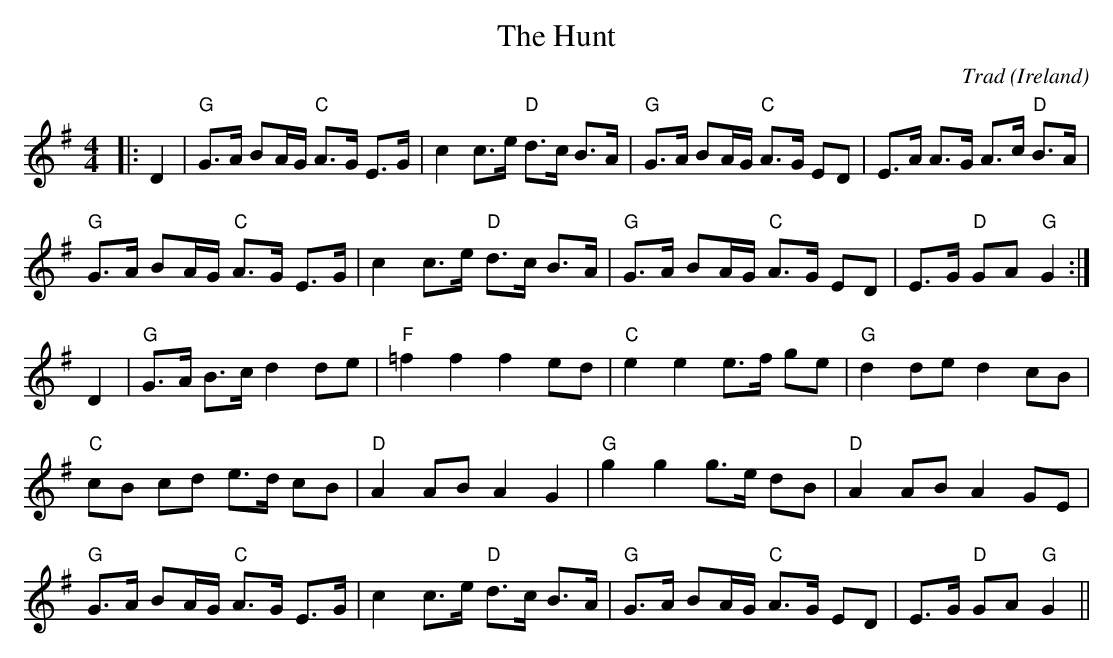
X:1
T:Hunt, The
C:Trad
O:Ireland
M:4/4
E:10
K:G
|:D2|"G"G>A BA/G/ "C"A>G E>G|c2 c>e "D"d>c B>A|"G"G>A BA/G/ "C"A>G ED|E>A A>G A>c "D"B>A|*
E:13
"G"G>A BA/G/ "C"A>G E>G|c2 c>e "D"d>c B>A|"G"G>A BA/G/ "C"A>G ED|E>G "D"GA "G"G2:|*
E:16
D2|"G"G>A B>c d2de|"F"=f2 f2 f2 ed|"C"e2 e2 e>f ge|"G"d2 de d2 cB|*
"C"cB cd e>d cB|"D"A2AB A2G2|"G"g2 g2 g>e dB|"D"A2 AB A2GE|*
E:13
"G"G>A BA/G/ "C"A>G E>G|c2 c>e "D"d>c B>A|"G"G>A BA/G/ "C"A>G ED|E>G "D"GA "G"G2||**
